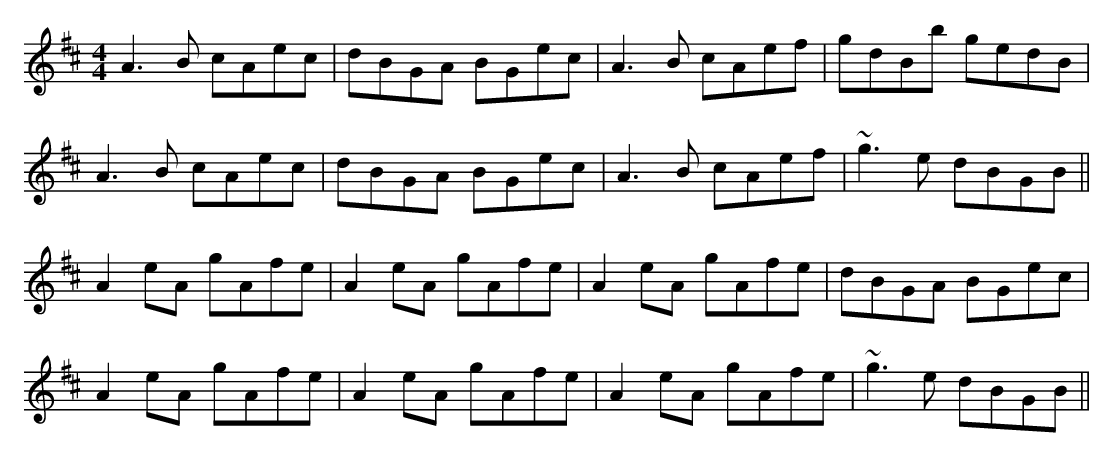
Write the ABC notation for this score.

X:1
M:4/4
K:Amix
A3B cAec|dBGA BGec|A3B cAef|gdBb gedB|
A3B cAec|dBGA BGec|A3B cAef|~g3e dBGB||
A2eA gAfe|A2eA gAfe|A2eA gAfe|dBGA BGec|
A2eA gAfe|A2eA gAfe|A2eA gAfe|~g3e dBGB||
